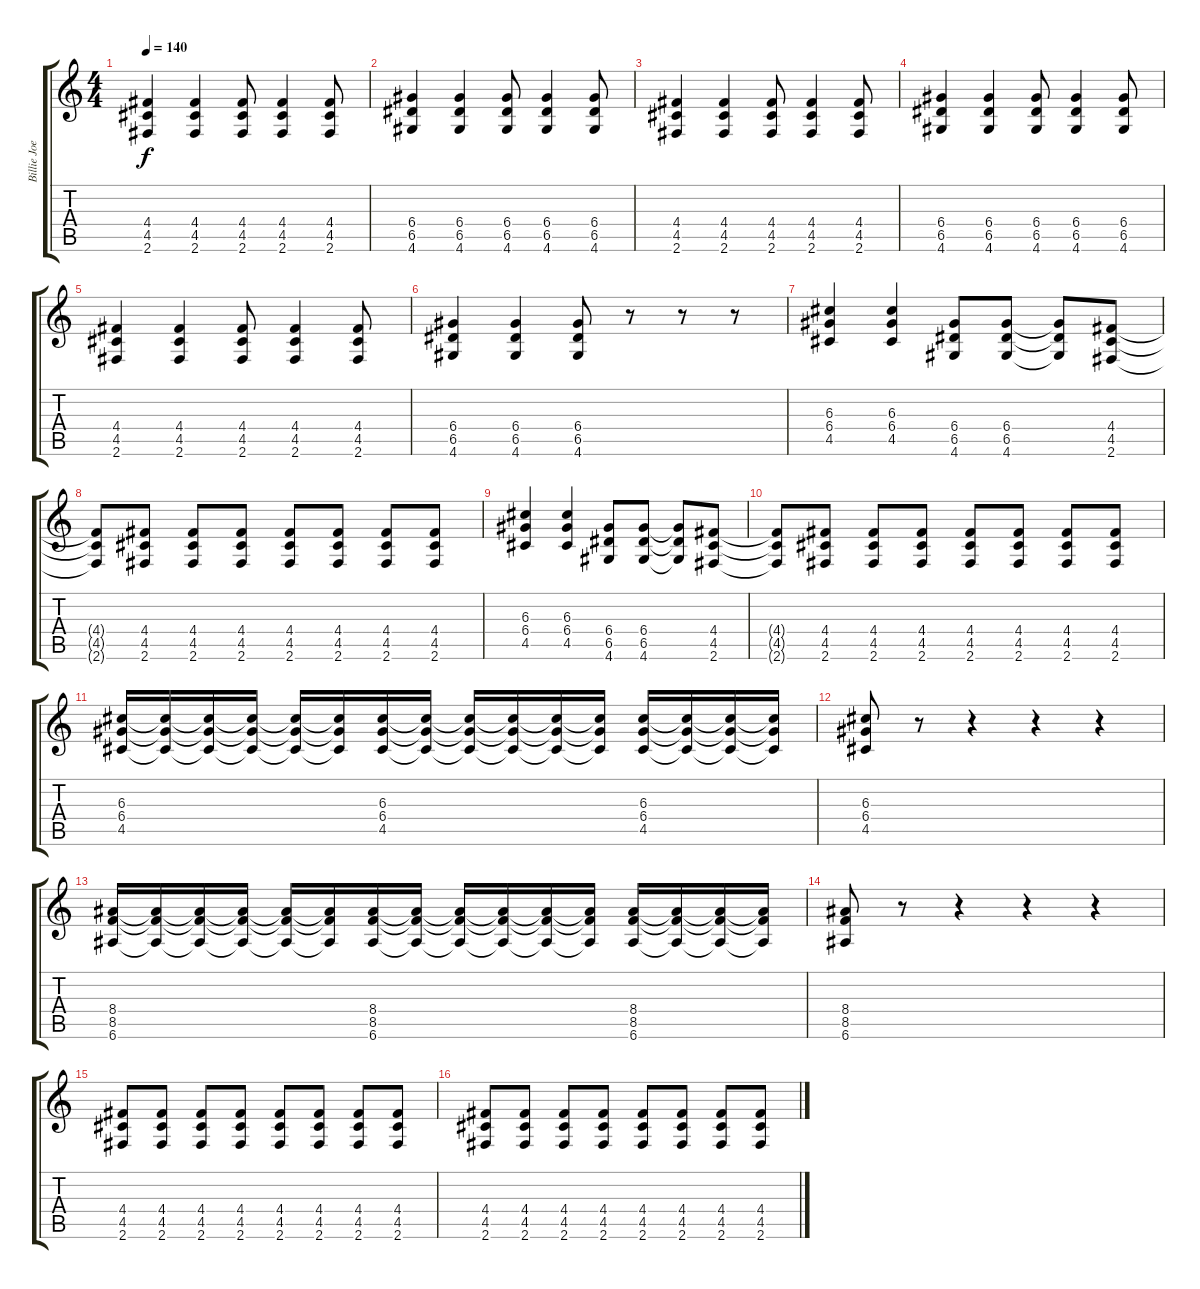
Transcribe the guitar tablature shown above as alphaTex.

\track ("Billie Joe" "Billie Joe") {instrument distortionguitar}
\staff {score tabs}
\tuning (E4 B3 G3 D3 A2 E2) {hide}
\ts (4 4)
\tempo 140
\clef g2
\ks c
(4.4 4.5 2.6).4{dy f} (4.4 4.5 2.6).4 (4.4 4.5 2.6).8 (4.4 4.5 2.6).4 (4.4 4.5 2.6).8 |
(6.4 6.5 4.6).4 (6.4 6.5 4.6).4 (6.4 6.5 4.6).8 (6.4 6.5 4.6).4 (6.4 6.5 4.6).8 |
(4.4 4.5 2.6).4 (4.4 4.5 2.6).4 (4.4 4.5 2.6).8 (4.4 4.5 2.6).4 (4.4 4.5 2.6).8 |
(6.4 6.5 4.6).4 (6.4 6.5 4.6).4 (6.4 6.5 4.6).8 (6.4 6.5 4.6).4 (6.4 6.5 4.6).8 |
(4.4 4.5 2.6).4 (4.4 4.5 2.6).4 (4.4 4.5 2.6).8 (4.4 4.5 2.6).4 (4.4 4.5 2.6).8 |
(6.4 6.5 4.6).4 (6.4 6.5 4.6).4 (6.4 6.5 4.6).8 r.8 r.8 r.8 |
(6.3 6.4 4.5).4 (6.3 6.4 4.5).4 (6.4 6.5 4.6).8 (6.4 6.5 4.6).8 (6.4{t} 6.5{t} 4.6{t}).8 (4.4 4.5 2.6).8 |
(4.4{t} 4.5{t} 2.6{t}).8 (4.4 4.5 2.6).8 (4.4 4.5 2.6).8 (4.4 4.5 2.6).8 (4.4 4.5 2.6).8 (4.4 4.5 2.6).8 (4.4 4.5 2.6).8 (4.4 4.5 2.6).8 |
(6.3 6.4 4.5).4 (6.3 6.4 4.5).4 (6.4 6.5 4.6).8 (6.4 6.5 4.6).8 (6.4{t} 6.5{t} 4.6{t}).8 (4.4 4.5 2.6).8 |
(4.4{t} 4.5{t} 2.6{t}).8 (4.4 4.5 2.6).8 (4.4 4.5 2.6).8 (4.4 4.5 2.6).8 (4.4 4.5 2.6).8 (4.4 4.5 2.6).8 (4.4 4.5 2.6).8 (4.4 4.5 2.6).8 |
(6.3 6.4 4.5).16 (6.3{t} 6.4{t} 4.5{t}).16 (6.3{t} 6.4{t} 4.5{t}).16 (6.3{t} 6.4{t} 4.5{t}).16 (6.3{t} 6.4{t} 4.5{t}).16 (6.3{t} 6.4{t} 4.5{t}).16 (6.3 6.4 4.5).16 (6.3{t} 6.4{t} 4.5{t}).16 (6.3{t} 6.4{t} 4.5{t}).16 (6.3{t} 6.4{t} 4.5{t}).16 (6.3{t} 6.4{t} 4.5{t}).16 (6.3{t} 6.4{t} 4.5{t}).16 (6.3 6.4 4.5).16 (6.3{t} 6.4{t} 4.5{t}).16 (6.3{t} 6.4{t} 4.5{t}).16 (6.3{t} 6.4{t} 4.5{t}).16 |
(6.3 6.4 4.5).8 r.8 r.4 r.4 r.4 |
(8.4 8.5 6.6).16 (8.4{t} 8.5{t} 6.6{t}).16 (8.4{t} 8.5{t} 6.6{t}).16 (8.4{t} 8.5{t} 6.6{t}).16 (8.4{t} 8.5{t} 6.6{t}).16 (8.4{t} 8.5{t} 6.6{t}).16 (8.4 8.5 6.6).16 (8.4{t} 8.5{t} 6.6{t}).16 (8.4{t} 8.5{t} 6.6{t}).16 (8.4{t} 8.5{t} 6.6{t}).16 (8.4{t} 8.5{t} 6.6{t}).16 (8.4{t} 8.5{t} 6.6{t}).16 (8.4 8.5 6.6).16 (8.4{t} 8.5{t} 6.6{t}).16 (8.4{t} 8.5{t} 6.6{t}).16 (8.4{t} 8.5{t} 6.6{t}).16 |
(8.4 8.5 6.6).8 r.8 r.4 r.4 r.4 |
(4.4 4.5 2.6).8 (4.4 4.5 2.6).8 (4.4 4.5 2.6).8 (4.4 4.5 2.6).8 (4.4 4.5 2.6).8 (4.4 4.5 2.6).8 (4.4 4.5 2.6).8 (4.4 4.5 2.6).8 |
(4.4 4.5 2.6).8 (4.4 4.5 2.6).8 (4.4 4.5 2.6).8 (4.4 4.5 2.6).8 (4.4 4.5 2.6).8 (4.4 4.5 2.6).8 (4.4 4.5 2.6).8 (4.4 4.5 2.6).8
